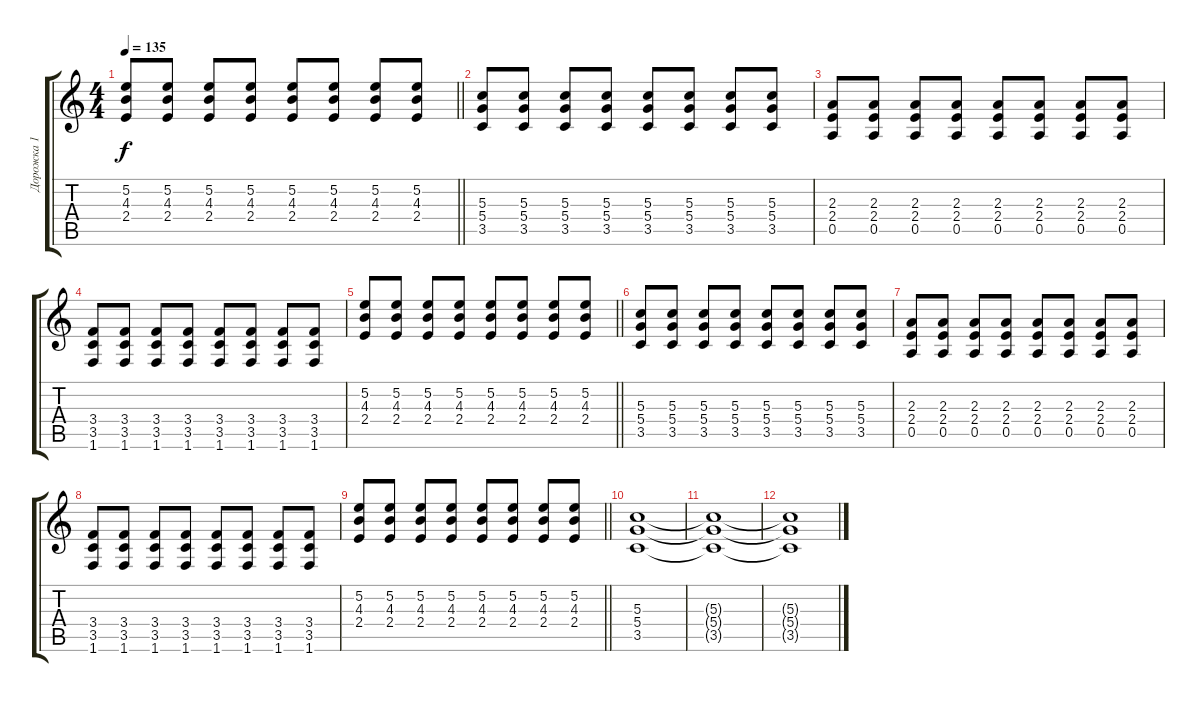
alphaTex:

\track ("Дорожка 1" "Дорожка 1") {instrument overdrivenguitar}
\staff {score tabs}
\tuning (E4 B3 G3 D3 A2 E2) {hide}
\ts (4 4)
\tempo 135
\clef g2
\barLineRight lightlight
\ks c
(5.2 4.3 2.4).8{dy f} (5.2 4.3 2.4).8 (5.2 4.3 2.4).8 (5.2 4.3 2.4).8 (5.2 4.3 2.4).8 (5.2 4.3 2.4).8 (5.2 4.3 2.4).8 (5.2 4.3 2.4).8 |
(5.3 5.4 3.5).8 (5.3 5.4 3.5).8 (5.3 5.4 3.5).8 (5.3 5.4 3.5).8 (5.3 5.4 3.5).8 (5.3 5.4 3.5).8 (5.3 5.4 3.5).8 (5.3 5.4 3.5).8 |
(2.3 2.4 0.5).8 (2.3 2.4 0.5).8 (2.3 2.4 0.5).8 (2.3 2.4 0.5).8 (2.3 2.4 0.5).8 (2.3 2.4 0.5).8 (2.3 2.4 0.5).8 (2.3 2.4 0.5).8 |
(3.4 3.5 1.6).8 (3.4 3.5 1.6).8 (3.4 3.5 1.6).8 (3.4 3.5 1.6).8 (3.4 3.5 1.6).8 (3.4 3.5 1.6).8 (3.4 3.5 1.6).8 (3.4 3.5 1.6).8 |
\barLineRight lightlight
(5.2 4.3 2.4).8 (5.2 4.3 2.4).8 (5.2 4.3 2.4).8 (5.2 4.3 2.4).8 (5.2 4.3 2.4).8 (5.2 4.3 2.4).8 (5.2 4.3 2.4).8 (5.2 4.3 2.4).8 |
(5.3 5.4 3.5).8 (5.3 5.4 3.5).8 (5.3 5.4 3.5).8 (5.3 5.4 3.5).8 (5.3 5.4 3.5).8 (5.3 5.4 3.5).8 (5.3 5.4 3.5).8 (5.3 5.4 3.5).8 |
(2.3 2.4 0.5).8 (2.3 2.4 0.5).8 (2.3 2.4 0.5).8 (2.3 2.4 0.5).8 (2.3 2.4 0.5).8 (2.3 2.4 0.5).8 (2.3 2.4 0.5).8 (2.3 2.4 0.5).8 |
(3.4 3.5 1.6).8 (3.4 3.5 1.6).8 (3.4 3.5 1.6).8 (3.4 3.5 1.6).8 (3.4 3.5 1.6).8 (3.4 3.5 1.6).8 (3.4 3.5 1.6).8 (3.4 3.5 1.6).8 |
\barLineRight lightlight
(5.2 4.3 2.4).8 (5.2 4.3 2.4).8 (5.2 4.3 2.4).8 (5.2 4.3 2.4).8 (5.2 4.3 2.4).8 (5.2 4.3 2.4).8 (5.2 4.3 2.4).8 (5.2 4.3 2.4).8 |
(5.3 5.4 3.5).1{volume 0} |
(5.3{t} 5.4{t} 3.5{t}).1 |
(5.3{t} 5.4{t} 3.5{t}).1
